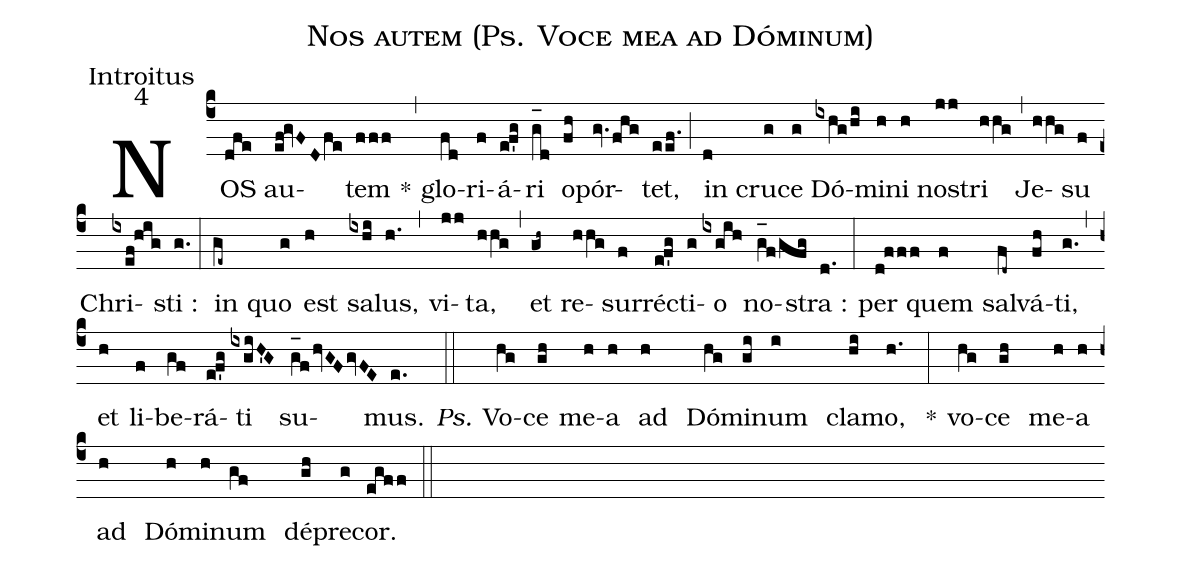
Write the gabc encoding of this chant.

name:Nos autem (Ps. Voce mea ad Dóminum);
office-part:Introitus;
mode:4;
%%
(c4) NOS(dfe) au(ef!gvFDfe)tem(fff) *(,) glo(fd)ri(f)á(ef'g)ri(g_[oh:h]d) o(fh)pór(gv.fhg)tet,(eef.) (;) in(d) cru(g)ce(g) Dó(ixhg/hi)mi(h)ni(h) no(jj)stri(hhg) (,) Je(hhg)su(f) Chri(ixef!hig)sti :(g.) (:) in(ge~) quo(g) est(h) sa(ixhi)lus,(h.) (,) vi(jj)ta,(hhg) (,) et(gh~) re(hhg)sur(f)ré(ef'g)cti(g)o(ixgih) no(g_[oh:h]f/gfg)stra :(d.) (:) per(d!fff) quem(f) sal(fd~)vá(fh)ti,(g.) (,) et(h) li(f)be(gf)rá(ef'g)ti(ixgiH'G) su(g_[oh:h]fhvGFgvFE)mus.(e.) (::) <i>Ps.</i> Vo(hg)ce(gh) me(h)a (h) ad (h) Dó(hg)mi(gi)num (i) cla(hi)mo, (h.) *(:) vo(hg)ce (gh) me(h)a (h) ad (h) Dó(h)mi(h)num (gf) dé(gh)pre(g)cor.(egff) (::)
